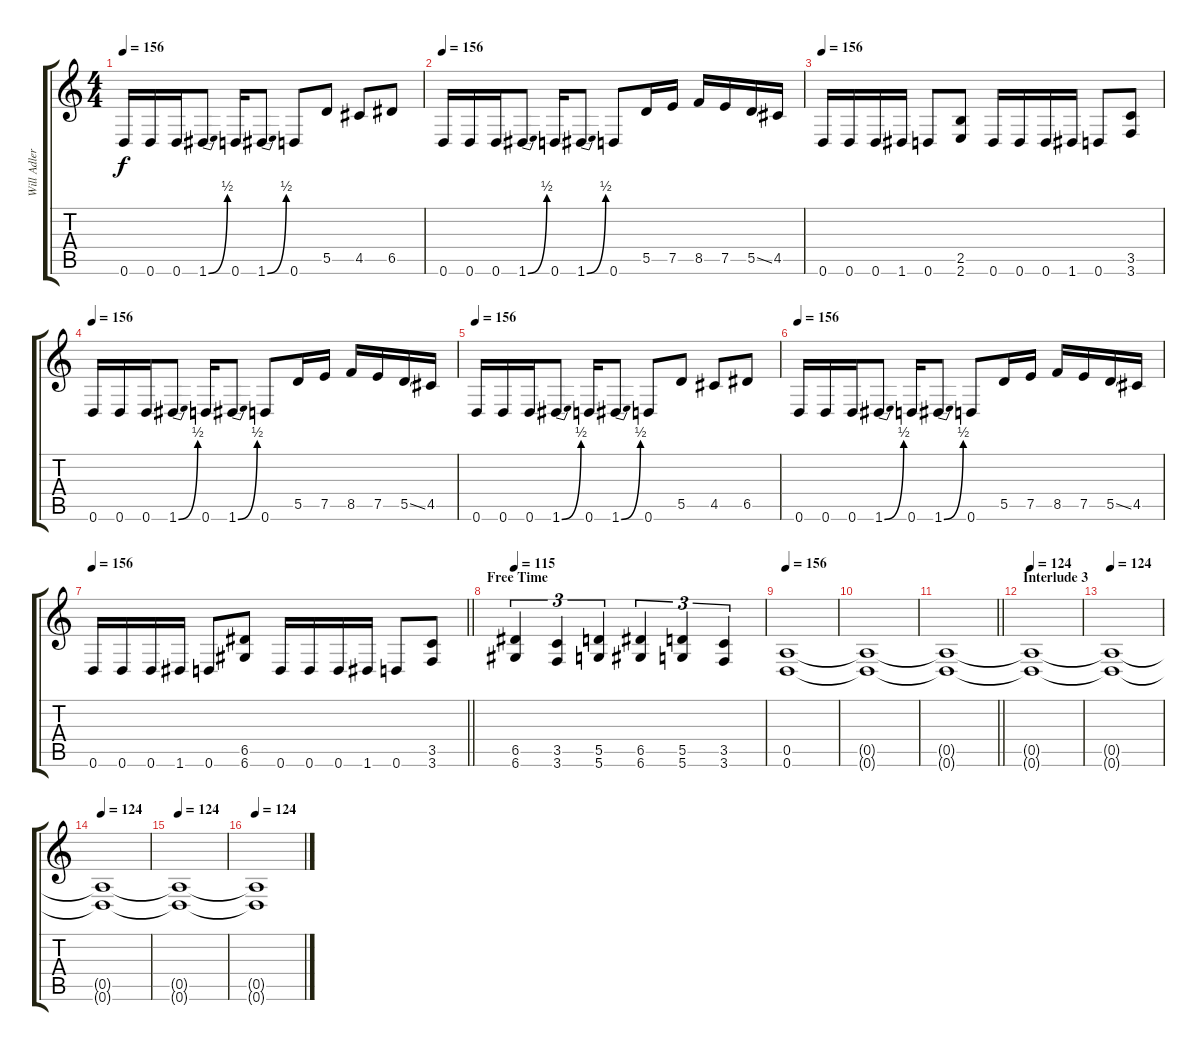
\track ("Will Adler - Rhythm" "Will Adler") {instrument distortionguitar}
\staff {score tabs}
\tuning (E4 B3 G3 D3 A2 D2) {hide}
\ts (4 4)
\tempo 156
\clef g2
\ks c
0.6.16{dy f} 0.6.16 0.6.16 1.6{be (bend 0 0 60 2)}.8 0.6.16 1.6{be (bend 0 0 60 2)}.8 0.6.8 5.5.8 4.5.8 6.5.8 |
\tempo 156
0.6.16 0.6.16 0.6.16 1.6{be (bend 0 0 60 2)}.8 0.6.16 1.6{be (bend 0 0 60 2)}.8 0.6.8 5.5.16 7.5.16 8.5.16 7.5.16 5.5{ss}.16 4.5.16 |
\tempo 156
0.6.16 0.6.16 0.6.16 1.6.16 0.6.8 (2.5 2.6).8 0.6.16 0.6.16 0.6.16 1.6.16 0.6.8 (3.5 3.6).8 |
\tempo 156
0.6.16 0.6.16 0.6.16 1.6{be (bend 0 0 60 2)}.8 0.6.16 1.6{be (bend 0 0 60 2)}.8 0.6.8 5.5.16 7.5.16 8.5.16 7.5.16 5.5{ss}.16 4.5.16 |
\tempo 156
0.6.16 0.6.16 0.6.16 1.6{be (bend 0 0 60 2)}.8 0.6.16 1.6{be (bend 0 0 60 2)}.8 0.6.8 5.5.8 4.5.8 6.5.8 |
\tempo 156
0.6.16 0.6.16 0.6.16 1.6{be (bend 0 0 60 2)}.8 0.6.16 1.6{be (bend 0 0 60 2)}.8 0.6.8 5.5.16 7.5.16 8.5.16 7.5.16 5.5{ss}.16 4.5.16 |
\tempo 156
\barLineRight lightlight
0.6.16 0.6.16 0.6.16 1.6.16 0.6.8 (6.5 6.6).8 0.6.16 0.6.16 0.6.16 1.6.16 0.6.8 (3.5 3.6).8 |
\section ("" "Free Time")
\tempo 156
\tempo 115
(6.5 6.6).4{tu (3 2)} (3.5 3.6).4{tu (3 2)} (5.5 5.6).4{tu (3 2)} (6.5 6.6).4{tu (3 2)} (5.5 5.6).4{tu (3 2)} (3.5 3.6).4{tu (3 2)} |
\tempo 156
(0.5 0.6).1 |
(0.5{t} 0.6{t}).1 |
\barLineRight lightlight
(0.5{t} 0.6{t}).1 |
\section ("" "Interlude 3")
\tempo 124
(0.5{t} 0.6{t}).1 |
\tempo 124
(0.5{t} 0.6{t}).1 |
\tempo 124
(0.5{t} 0.6{t}).1 |
\tempo 124
(0.5{t} 0.6{t}).1 |
\tempo 124
(0.5{t} 0.6{t}).1
